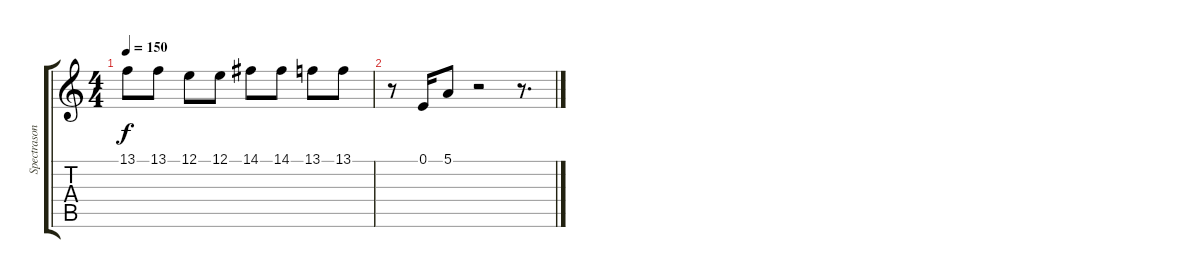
\track ("Spectrasonics Omnisphere" "Spectrason") {instrument acousticgrandpiano}
\staff {score tabs}
\tuning (E4 B3 G3 D3 A2 E2) {hide}
\ts (4 4)
\tempo 150
\clef g2
\ks c
13.1.8{dy f} 13.1.8 12.1.8 12.1.8 14.1.8 14.1.8 13.1.8 13.1.8 |
r.8 0.1.16 5.1.8 r.2 r.8{d}
